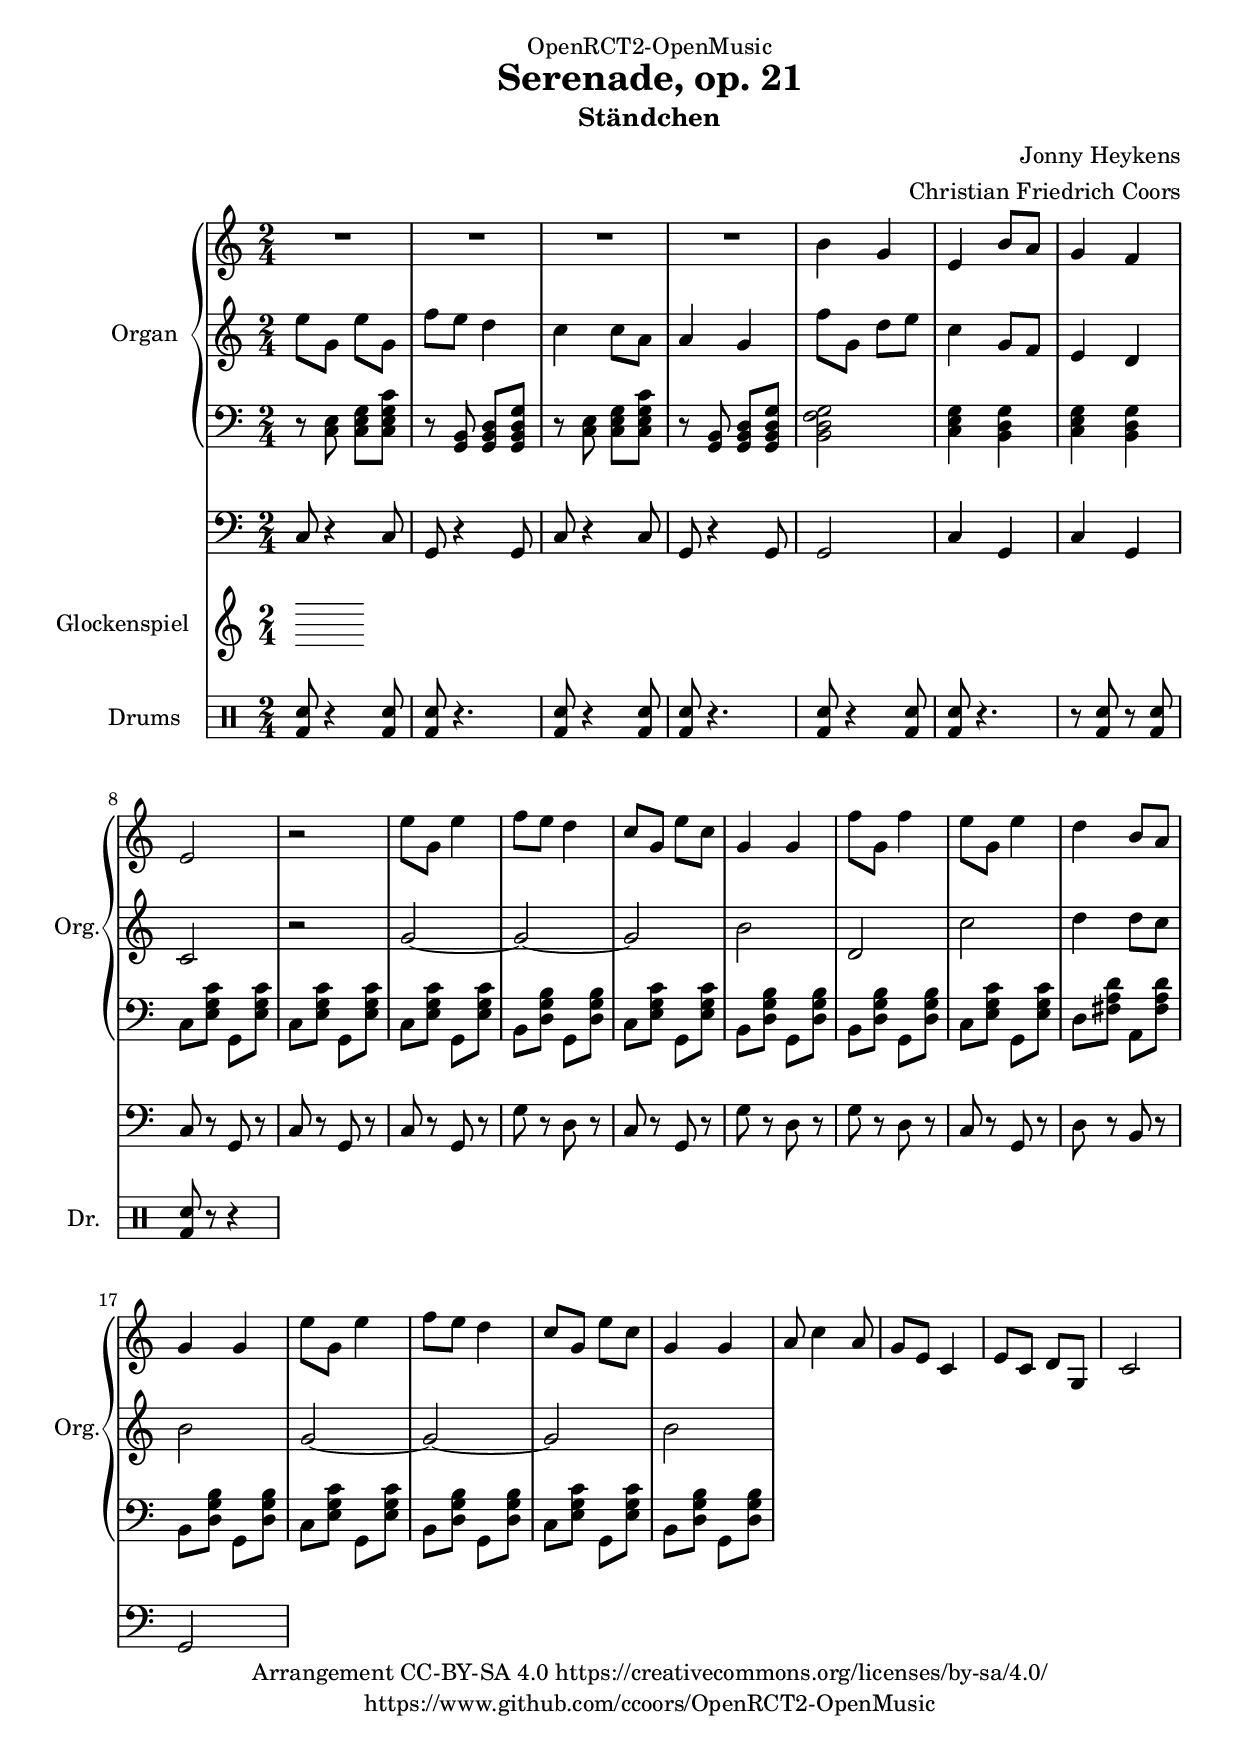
\version "2.18.2"
\include "articulate.ly"
#(define ac:normalFactor '(7 . 8))

\header {
  dedication = "OpenRCT2-OpenMusic"
  title = "Serenade, op. 21"
  arranger = "Christian Friedrich Coors"
  subtitle = "Ständchen"
  composer = "Jonny Heykens"
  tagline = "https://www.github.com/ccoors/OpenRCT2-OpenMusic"
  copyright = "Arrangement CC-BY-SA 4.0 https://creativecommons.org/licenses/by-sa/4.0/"
}

\paper {
  #(set-paper-size "a4")
  left-margin = 2\cm
}

global = {
  \key c \major
  \time 2/4
}

second_melody = \relative c'' {
  \global
  R2*4
  b4 g
  e b'8 a
  g4 f
  e2
  r2
  
  e'8 g, e'4
  f8 e d4
  c8 g e' c
  g4 g
  
  f'8 g, f'4
  e8 g, e'4
  d b8 a
  g4 g
    
  e'8 g, e'4
  f8 e d4
  c8 g e' c
  g4 g
  
  a8 c4 a8
  g e c4
  e8 c d g,
  c2
}

melody = \relative c'' {
  \global
  e8 g, e' g,
  f' e d4
  c c8 a
  a4 g
  f'8 g, d' e
  c4 g8 f
  e4 d
  c2
  r
  g'2~
  g~
  g
  b
  
  d,
  c'
  d4 d8 c
  b2
  
  g~
  g~
  g
  b
}

left = \relative c' {
  \global
  r8 <c, e> <c e g> <c e g c>
  r <g b> <g b d> <g b d g>
  r <c e> <c e g> <c e g c>
  r <g b> <g b d> <g b d g>
  <b d f g>2
  <c e g>4 <b d g>
  <c e g> <b d g>
  c8 <e g c> g, <e' g c>
  c <e g c> g, <e' g c>
  
  c <e g c> g, <e' g c>
  b <d g b> g, <d' g b>
  c <e g c> g, <e' g c>
  b <d g b> g, <d' g b>
  
  b <d g b> g, <d' g b>
  c <e g c> g, <e' g c>
  d <fis a d> a, <fis' a d>
  b, <d g b> g, <d' g b>
  
  c <e g c> g, <e' g c>
  b <d g b> g, <d' g b>
  c <e g c> g, <e' g c>
  b <d g b> g, <d' g b>
}

pedal = \relative c, {
  \global
  
  c'8 r4 c8
  g r4 g8
  c r4 c8
  g r4 g8
  g2
  c4 g
  c g
  c8 r g r
  c r g r
  
  c r g r
  g' r d r
  c r g r
  g' r d r
  
  g r d r
  c r g r
  d' r b r
  g2
}

glockenspiel = \relative c'' {
  \global
  
}

drum = \drummode {
  <bd sna>8 r4 <bd sna>8
  <bd sna> r4.
  <bd sna>8 r4 <bd sna>8
  <bd sna> r4.
  <bd sna>8 r4 <bd sna>8
  <bd sna> r4.
  r8 <bd sna> r <bd sna>
  <bd sna> r r4
}

organPart = <<
  \new PianoStaff \with {
    instrumentName = "Organ"
    shortInstrumentName = "Org."
  } <<
    \new Staff = "second melody" \with {
      midiInstrument = "drawbar organ"
    } \second_melody
    \new Staff = "melody" \with {
      midiInstrument = "church organ"
    } \melody
    \new Staff = "accompaniment" \with {
      midiInstrument = "reed organ"
    } { \clef bass \left }
  >>
  \new Staff = "pedal" \with {
    midiInstrument = "church organ"
  } { \clef bass \pedal }
>>

glockenspielPart = \new Staff \with {
  instrumentName = "Glockenspiel"
  shortInstrumentName = "Gls."
  midiInstrument = "vibraphone"
} \glockenspiel

drumPart = \new DrumStaff \with {
  \consists "Instrument_name_engraver"
  instrumentName = "Drums"
  shortInstrumentName = "Dr."
} \drum

\score {
  <<
    \organPart
    \glockenspielPart
    \drumPart
  >>
  
  \layout { }
}

\score {
  \unfoldRepeats \articulate <<
    \organPart
    \glockenspielPart
    \drumPart
  >>
  \midi {
    \tempo 4=90
  }
}
